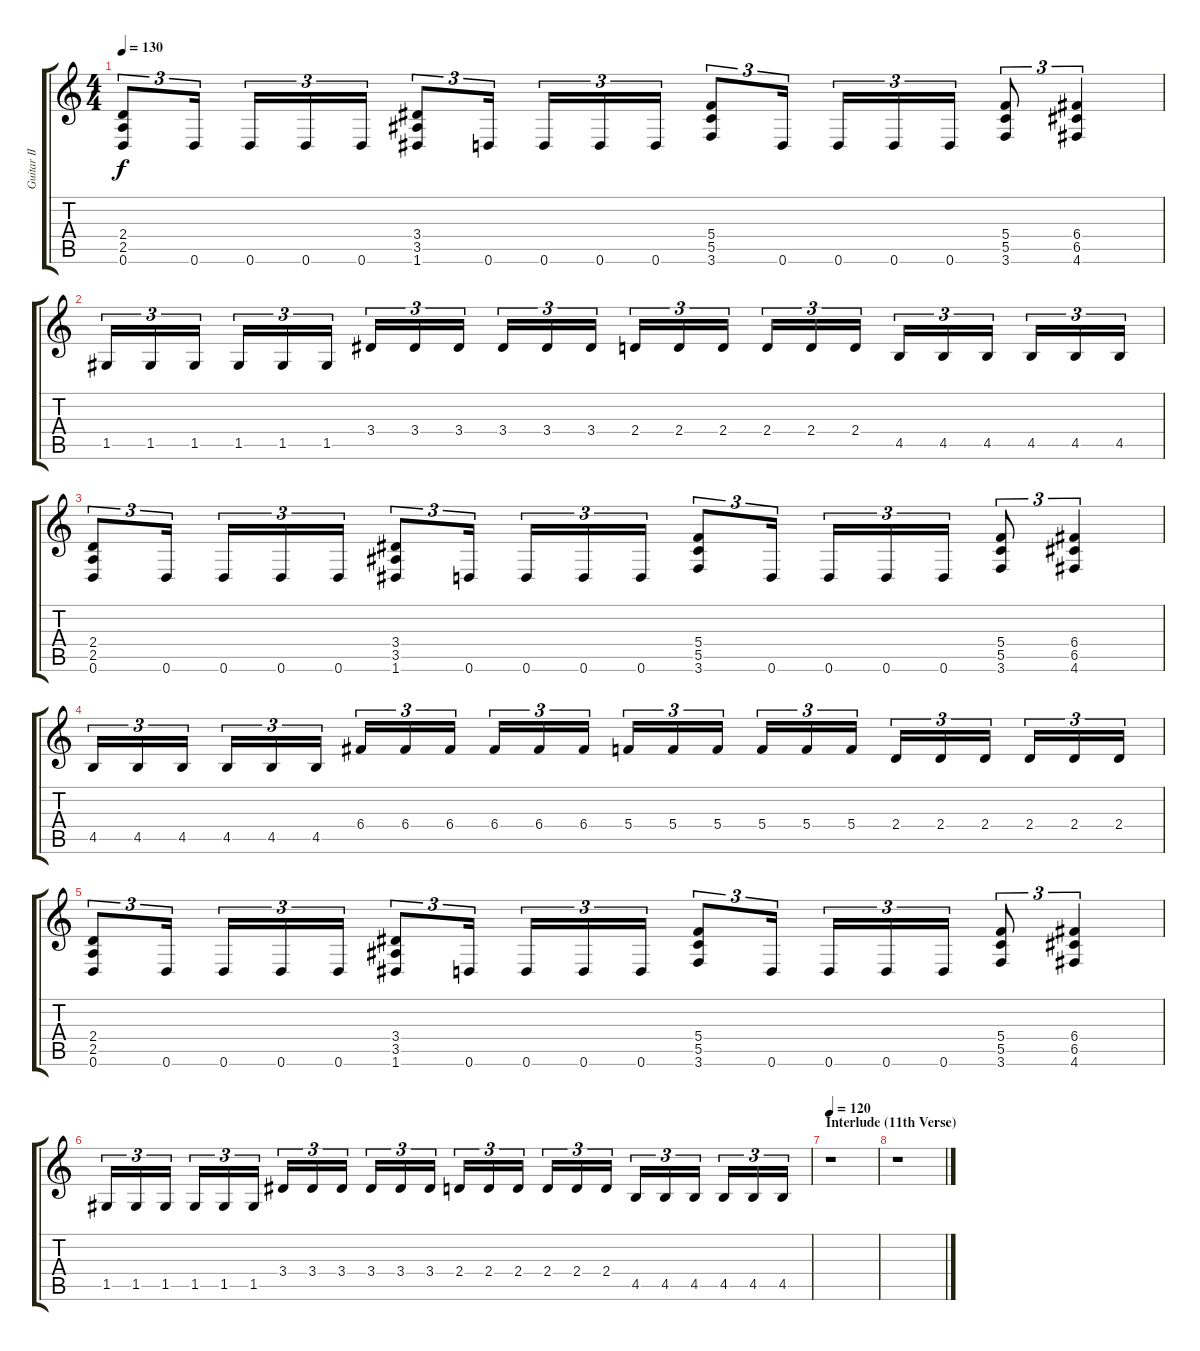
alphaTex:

\track ("Guitar II" "Guitar II") {instrument distortionguitar}
\staff {score tabs}
\tuning (D4 A3 F3 C3 G2 D2) {hide}
\ts (4 4)
\tempo 130
\clef g2
\ks c
(2.4 2.5 0.6).8{tu (3 2) dy f} 0.6.16{tu (3 2)} 0.6.16{tu (3 2)} 0.6.16{tu (3 2)} 0.6.16{tu (3 2)} (3.4 3.5 1.6).8{tu (3 2)} 0.6.16{tu (3 2)} 0.6.16{tu (3 2)} 0.6.16{tu (3 2)} 0.6.16{tu (3 2)} (5.4 5.5 3.6).8{tu (3 2)} 0.6.16{tu (3 2)} 0.6.16{tu (3 2)} 0.6.16{tu (3 2)} 0.6.16{tu (3 2)} (5.4 5.5 3.6).8{tu (3 2)} (6.4 6.5 4.6).4{tu (3 2)} |
1.5.16{tu (3 2)} 1.5.16{tu (3 2)} 1.5.16{tu (3 2)} 1.5.16{tu (3 2)} 1.5.16{tu (3 2)} 1.5.16{tu (3 2)} 3.4.16{tu (3 2)} 3.4.16{tu (3 2)} 3.4.16{tu (3 2)} 3.4.16{tu (3 2)} 3.4.16{tu (3 2)} 3.4.16{tu (3 2)} 2.4.16{tu (3 2)} 2.4.16{tu (3 2)} 2.4.16{tu (3 2)} 2.4.16{tu (3 2)} 2.4.16{tu (3 2)} 2.4.16{tu (3 2)} 4.5.16{tu (3 2)} 4.5.16{tu (3 2)} 4.5.16{tu (3 2)} 4.5.16{tu (3 2)} 4.5.16{tu (3 2)} 4.5.16{tu (3 2)} |
(2.4 2.5 0.6).8{tu (3 2)} 0.6.16{tu (3 2)} 0.6.16{tu (3 2)} 0.6.16{tu (3 2)} 0.6.16{tu (3 2)} (3.4 3.5 1.6).8{tu (3 2)} 0.6.16{tu (3 2)} 0.6.16{tu (3 2)} 0.6.16{tu (3 2)} 0.6.16{tu (3 2)} (5.4 5.5 3.6).8{tu (3 2)} 0.6.16{tu (3 2)} 0.6.16{tu (3 2)} 0.6.16{tu (3 2)} 0.6.16{tu (3 2)} (5.4 5.5 3.6).8{tu (3 2)} (6.4 6.5 4.6).4{tu (3 2)} |
4.5.16{tu (3 2)} 4.5.16{tu (3 2)} 4.5.16{tu (3 2)} 4.5.16{tu (3 2)} 4.5.16{tu (3 2)} 4.5.16{tu (3 2)} 6.4.16{tu (3 2)} 6.4.16{tu (3 2)} 6.4.16{tu (3 2)} 6.4.16{tu (3 2)} 6.4.16{tu (3 2)} 6.4.16{tu (3 2)} 5.4.16{tu (3 2)} 5.4.16{tu (3 2)} 5.4.16{tu (3 2)} 5.4.16{tu (3 2)} 5.4.16{tu (3 2)} 5.4.16{tu (3 2)} 2.4.16{tu (3 2)} 2.4.16{tu (3 2)} 2.4.16{tu (3 2)} 2.4.16{tu (3 2)} 2.4.16{tu (3 2)} 2.4.16{tu (3 2)} |
(2.4 2.5 0.6).8{tu (3 2)} 0.6.16{tu (3 2)} 0.6.16{tu (3 2)} 0.6.16{tu (3 2)} 0.6.16{tu (3 2)} (3.4 3.5 1.6).8{tu (3 2)} 0.6.16{tu (3 2)} 0.6.16{tu (3 2)} 0.6.16{tu (3 2)} 0.6.16{tu (3 2)} (5.4 5.5 3.6).8{tu (3 2)} 0.6.16{tu (3 2)} 0.6.16{tu (3 2)} 0.6.16{tu (3 2)} 0.6.16{tu (3 2)} (5.4 5.5 3.6).8{tu (3 2)} (6.4 6.5 4.6).4{tu (3 2)} |
1.5.16{tu (3 2)} 1.5.16{tu (3 2)} 1.5.16{tu (3 2)} 1.5.16{tu (3 2)} 1.5.16{tu (3 2)} 1.5.16{tu (3 2)} 3.4.16{tu (3 2)} 3.4.16{tu (3 2)} 3.4.16{tu (3 2)} 3.4.16{tu (3 2)} 3.4.16{tu (3 2)} 3.4.16{tu (3 2)} 2.4.16{tu (3 2)} 2.4.16{tu (3 2)} 2.4.16{tu (3 2)} 2.4.16{tu (3 2)} 2.4.16{tu (3 2)} 2.4.16{tu (3 2)} 4.5.16{tu (3 2)} 4.5.16{tu (3 2)} 4.5.16{tu (3 2)} 4.5.16{tu (3 2)} 4.5.16{tu (3 2)} 4.5.16{tu (3 2)} |
\section ("" "Interlude (11th Verse)")
\tempo 120
r.1 |
r.1
